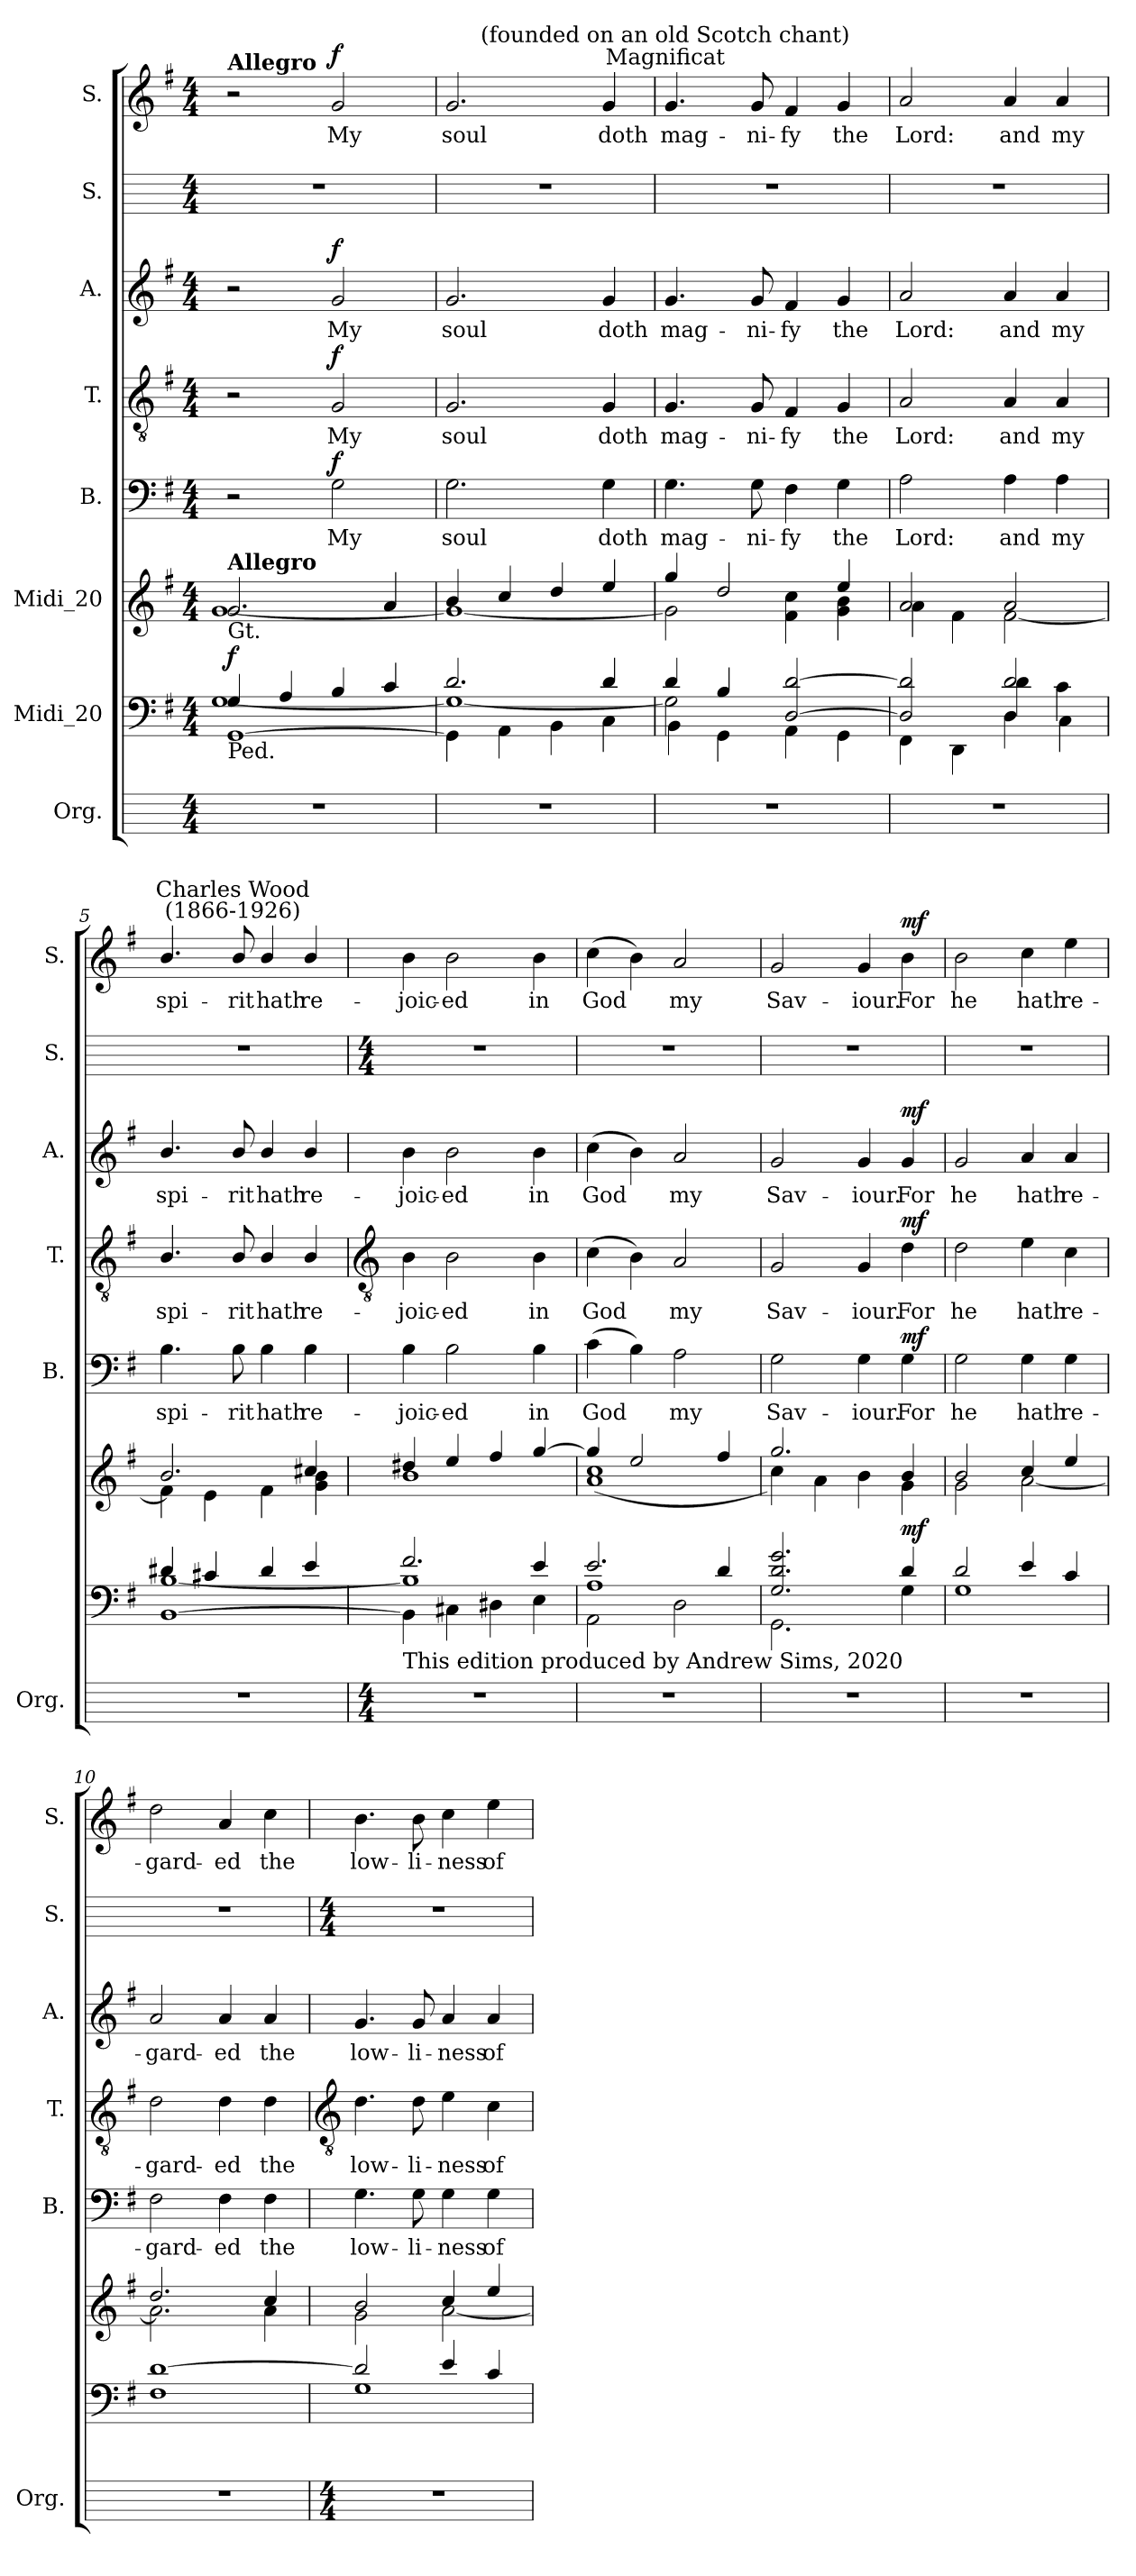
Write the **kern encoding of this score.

**kern	**kern	**dynam	**kern	**kern	**text	**dynam	**kern	**text	**dynam	**kern	**text	**dynam	**kern	**kern	**text	**dynam
*part8	*part7	*part7	*part6	*part5	*part5	*part5	*part4	*part4	*part4	*part3	*part3	*part3	*part2	*part1	*part1	*part1
*staff8	*staff7	*staff7	*staff6	*staff5	*staff5	*staff5	*staff4	*staff4	*staff4	*staff3	*staff3	*staff3	*staff2	*staff1	*staff1	*staff1
*I"Org.	*I"Midi_20	*	*I"Midi_20	*I"B.	*	*	*I"T.	*	*	*I"A.	*	*	*I"S.	*I"S.	*	*
*I'Org.	*	*	*	*I'B.	*	*	*I'T.	*	*	*I'A.	*	*	*I'S.	*I'S.	*	*
*	*clefF4	*	*clefG2	*clefF4	*	*	*clefGv2	*	*	*clefG2	*	*	*	*clefG2	*	*
*	*k[f#]	*	*k[f#]	*k[f#]	*	*	*k[f#]	*	*	*k[f#]	*	*	*	*k[f#]	*	*
*	*G:	*	*G:	*G:	*	*	*G:	*	*	*G:	*	*	*	*G:	*	*
*M4/4	*M4/4	*	*M4/4	*M4/4	*	*	*M4/4	*	*	*M4/4	*	*	*M4/4	*M4/4	*	*
=1	=1	=1	=1	=1	=1	=1	=1	=1	=1	=1	=1	=1	=1	=1	=1	=1
*	*^	*	*^	*	*	*	*	*	*	*	*	*	*	*	*	*
*	*	*^	*	*	*	*	*	*	*	*	*	*	*	*	*	*	*	*
!	!	!	!	!	!	!	!	!	!	!	!	!	!	!	!	!	!LO:TX:a:B:t=Allegro	!	!
!	!	!	!	!	!LO:TX:a:B:t=Allegro	!	!	!	!	!	!	!	!	!	!	!	!	!	!
!	!LO:TX:b:t=Ped.	!	!	!	!	!	!	!	!	!	!	!	!	!	!	!	!	!	!
!	!LO:TX:a:t=Gt.	!	!	!	!	!	!	!	!	!	!	!	!	!	!	!	!	!	!
!	!	!	!	!LO:DY:a	!	!	!	!	!	!	!	!	!	!	!	!	!	!	!
1r	4G/	[1G\	[1GG\	f	2.g/	[1g\	2r	.	.	2r	.	.	2r	.	.	1r	2r	.	.
.	4A/	.	.	.	.	.	.	.	.	.	.	.	.	.	.	.	.	.	.
!	!	!	!	!	!	!	!	!LO:LY:b	!LO:DY:b	!	!LO:LY:b	!LO:DY:b	!	!LO:LY:b	!LO:DY:b	!	!	!LO:LY:b	!LO:DY:b
.	4B/	.	.	.	.	.	2G	My	f	2G	My	f	2g	My	f	.	2g	My	f
.	4c/	.	.	.	4a/	.	.	.	.	.	.	.	.	.	.	.	.	.	.
=2	=2	=2	=2	=2	=2	=2	=2	=2	=2	=2	=2	=2	=2	=2	=2	=2	=2	=2	=2
!	!	!	!	!	!	!	!	!LO:LY:b	!	!	!LO:LY:b	!	!	!LO:LY:b	!	!	!	!LO:LY:b	!
1r	2.d/	1G\_	4GG\]	.	4b/	1g\_	2.G	soul	.	2.G	soul	.	2.g	soul	.	1r	2.g	soul	.
.	.	.	4AA\	.	4cc/	.	.	.	.	.	.	.	.	.	.	.	.	.	.
.	.	.	4BB\	.	4dd/	.	.	.	.	.	.	.	.	.	.	.	.	.	.
!	!	!	!	!	!	!	!	!LO:LY:b	!	!	!LO:LY:b	!	!	!LO:LY:b	!	!	!	!LO:LY:b	!
.	4d/	.	4C\	.	4ee/	.	4G	doth	.	4G	doth	.	4g	doth	.	.	4g	doth	.
=3	=3	=3	=3	=3	=3	=3	=3	=3	=3	=3	=3	=3	=3	=3	=3	=3	=3	=3	=3
!	!	!	!	!	!	!	!	!	!	!	!	!	!	!	!	!	!LO:TX:a:cj:t=Magnificat	!	!
!	!	!	!	!	!	!	!	!	!	!	!	!	!	!	!	!	!LO:TX:a:cj:t=(founded on an old Scotch chant)	!	!
!	!	!	!	!	!	!	!	!LO:LY:b	!	!	!LO:LY:b	!	!	!LO:LY:b	!	!	!	!LO:LY:b	!
1r	4d/	2G\]	4BB\	.	4gg/	2g\]	4.G	mag-	.	4.G	mag-	.	4.g	mag-	.	1r	4.g	mag-	.
.	4B/	.	4GG\	.	2dd/	.	.	.	.	.	.	.	.	.	.	.	.	.	.
!	!	!	!	!	!	!	!	!LO:LY:b	!	!	!LO:LY:b	!	!	!LO:LY:b	!	!	!	!LO:LY:b	!
.	.	.	.	.	.	.	8G	-ni-	.	8G	-ni-	.	8g	-ni-	.	.	8g	-ni-	.
!	!	!	!	!	!	!	!	!LO:LY:b	!	!	!LO:LY:b	!	!	!LO:LY:b	!	!	!	!LO:LY:b	!
.	[2D/ [2d/	2ryy	4AA\	.	.	4f#\ 4cc\	4F#	-fy	.	4F#	-fy	.	4f#	-fy	.	.	4f#	-fy	.
!	!	!	!	!	!	!	!	!LO:LY:b	!	!	!LO:LY:b	!	!	!LO:LY:b	!	!	!	!LO:LY:b	!
.	.	.	4GG\	.	4ee/	4g\ 4b\	4G	the	.	4G	the	.	4g	the	.	.	4g	the	.
=4	=4	=4	=4	=4	=4	=4	=4	=4	=4	=4	=4	=4	=4	=4	=4	=4	=4	=4	=4
!	!	!	!	!	!	!	!	!LO:LY:b	!	!	!LO:LY:b	!	!	!LO:LY:b	!	!	!	!LO:LY:b	!
1r	2D/] 2d/]	2ryy	4FF#\	.	2a/	4a\	2A	Lord:	.	2A	Lord:	.	2a	Lord:	.	1r	2a	Lord:	.
.	.	.	4DD\	.	.	4f#\	.	.	.	.	.	.	.	.	.	.	.	.	.
!	!	!	!	!	!	!	!	!LO:LY:b	!	!	!LO:LY:b	!	!	!LO:LY:b	!	!	!	!LO:LY:b	!
.	2d/	4d	4D\	.	2a/	[2f#\	4A	and	.	4A	and	.	4a	and	.	.	4a	and	.
!	!	!	!	!	!	!	!	!LO:LY:b	!	!	!LO:LY:b	!	!	!LO:LY:b	!	!	!	!LO:LY:b	!
.	.	4c	4C\	.	.	.	4A	my	.	4A	my	.	4a	my	.	.	4a	my	.
=5	=5	=5	=5	=5	=5	=5	=5	=5	=5	=5	=5	=5	=5	=5	=5	=5	=5	=5	=5
!	!	!	!	!	!	!	!	!LO:LY:b	!	!	!LO:LY:b	!	!	!LO:LY:b	!	!	!	!LO:LY:b	!
1r	4d#X/	[1B\	[1BB\	.	2.b/	4f#\]	4.B	spi-	.	4.B/	spi-	.	4.b/	spi-	.	1r	4.b/	spi-	.
.	4c#X/	.	.	.	.	4e\	.	.	.	.	.	.	.	.	.	.	.	.	.
!	!	!	!	!	!	!	!	!	!	!	!	!	!	!	!	!	!LO:TX:a:cj:t=Charles Wood\n(1866-1926)	!	!
!	!	!	!	!	!	!	!	!LO:LY:b	!	!	!LO:LY:b	!	!	!LO:LY:b	!	!	!	!LO:LY:b	!
.	.	.	.	.	.	.	8B	-rit	.	8B/	-rit	.	8b/	-rit	.	.	8b/	-rit	.
!	!	!	!	!	!	!	!	!LO:LY:b	!	!	!LO:LY:b	!	!	!LO:LY:b	!	!	!	!LO:LY:b	!
.	4d#/	.	.	.	.	4f#\	4B	hath	.	4B/	hath	.	4b/	hath	.	.	4b/	hath	.
!	!	!	!	!	!	!	!	!LO:LY:b	!	!	!LO:LY:b	!	!	!LO:LY:b	!	!	!	!LO:LY:b	!
.	4e/	.	.	.	4cc#X/	4g\ 4b\	4B	re-	.	4B/	re-	.	4b/	re-	.	.	4b/	re-	.
!!LO:LB:g=z
=6	=6	=6	=6	=6	=6	=6	=6	=6	=6	=6	=6	=6	=6	=6	=6	=6	=6	=6	=6
*	*	*	*	*	*	*	*	*	*	*clefGv2	*	*	*	*	*	*	*	*	*
*M4/4	*	*	*	*	*	*	*	*	*	*	*	*	*	*	*	*M4/4	*	*	*
!	!LO:TX:b:t=This edition produced by Andrew Sims, 2020	!	!	!	!	!	!	!	!	!	!	!	!	!	!	!	!	!	!
!	!	!	!	!	!	!	!	!LO:LY:b	!	!	!LO:LY:b	!	!	!LO:LY:b	!	!	!	!LO:LY:b	!
1r	2.f#/	1B\]	4BB\]	.	4dd#X/	1b\	4B	-joic-	.	4B	-joic-	.	4b	-joic-	.	1r	4b	-joic-	.
!	!	!	!	!	!	!	!	!LO:LY:b	!	!	!LO:LY:b	!	!	!LO:LY:b	!	!	!	!LO:LY:b	!
.	.	.	4C#X\	.	4ee/	.	2B	-ed	.	2B	-ed	.	2b	-ed	.	.	2b	-ed	.
.	.	.	4D#X\	.	4ff#/	.	.	.	.	.	.	.	.	.	.	.	.	.	.
!	!	!	!	!	!	!	!	!LO:LY:b	!	!	!LO:LY:b	!	!	!LO:LY:b	!	!	!	!LO:LY:b	!
.	4e/	.	4E\	.	[4gg/	.	4B	in	.	4B	in	.	4b	in	.	.	4b	in	.
=7	=7	=7	=7	=7	=7	=7	=7	=7	=7	=7	=7	=7	=7	=7	=7	=7	=7	=7	=7
!	!	!	!	!	!	!	!	!LO:LY:b	!	!	!LO:LY:b	!	!	!LO:LY:b	!	!	!	!LO:LY:b	!
1r	2.e/	1A\	2AA\	.	4gg/]	(<1a\ 1cc\	(>4c	God	.	(>4c	God	.	(>4cc	God	.	1r	(>4cc	God	.
.	.	.	.	.	2ee/	.	4B)	.	.	4B)	.	.	4b)	.	.	.	4b)	.	.
!	!	!	!	!	!	!	!	!LO:LY:b	!	!	!LO:LY:b	!	!	!LO:LY:b	!	!	!	!LO:LY:b	!
.	.	.	2D\	.	.	.	2A	my	.	2A	my	.	2a	my	.	.	2a	my	.
.	4d/	.	.	.	4ff#/	.	.	.	.	.	.	.	.	.	.	.	.	.	.
=8	=8	=8	=8	=8	=8	=8	=8	=8	=8	=8	=8	=8	=8	=8	=8	=8	=8	=8	=8
!	!	!	!	!	!	!	!	!LO:LY:b	!	!	!LO:LY:b	!	!	!LO:LY:b	!	!	!	!LO:LY:b	!
1r	2.G/ 2.d/ 2.g/	1ryy	2.GG\	.	2.gg/	4cc\)	2G	Sav-	.	2G	Sav-	.	2g	Sav-	.	1r	2g	Sav-	.
.	.	.	.	.	.	4a\	.	.	.	.	.	.	.	.	.	.	.	.	.
!	!	!	!	!	!	!	!	!LO:LY:b	!	!	!LO:LY:b	!	!	!LO:LY:b	!	!	!	!LO:LY:b	!
.	.	.	.	.	.	4b\	4G	-iour.	.	4G	-iour.	.	4g	-iour.	.	.	4g	-iour.	.
!	!	!	!	!LO:DY:a	!	!	!	!LO:LY:b	!LO:DY:a	!	!LO:LY:b	!LO:DY:a	!	!LO:LY:b	!LO:DY:a	!	!	!LO:LY:b	!LO:DY:a
.	4d/	.	4G\	mf	4b/	4g\	4G	For	mf	4d	For	mf	4g	For	mf	.	4b	For	mf
=9	=9	=9	=9	=9	=9	=9	=9	=9	=9	=9	=9	=9	=9	=9	=9	=9	=9	=9	=9
!	!	!	!	!	!	!	!	!LO:LY:b	!	!	!LO:LY:b	!	!	!LO:LY:b	!	!	!	!LO:LY:b	!
1r	2d/	1ryy	1G\	.	2b/	2g\	2G	he	.	2d	he	.	2g	he	.	1r	2b	he	.
!	!	!	!	!	!	!	!	!LO:LY:b	!	!	!LO:LY:b	!	!	!LO:LY:b	!	!	!	!LO:LY:b	!
.	4e/	.	.	.	4cc/	[2a\	4G	hath	.	4e	hath	.	4a	hath	.	.	4cc	hath	.
!	!	!	!	!	!	!	!	!LO:LY:b	!	!	!LO:LY:b	!	!	!LO:LY:b	!	!	!	!LO:LY:b	!
.	4c/	.	.	.	4ee/	.	4G	re-	.	4c	re-	.	4a	re-	.	.	4ee	re-	.
=10	=10	=10	=10	=10	=10	=10	=10	=10	=10	=10	=10	=10	=10	=10	=10	=10	=10	=10	=10
!	!	!	!	!	!	!	!	!LO:LY:b	!	!	!LO:LY:b	!	!	!LO:LY:b	!	!	!	!LO:LY:b	!
1r	[1d/	1ryy	1F#\	.	2.dd/	2.a\]	2F#	-gard-	.	2d	-gard-	.	2a	-gard-	.	1r	2dd	-gard-	.
!	!	!	!	!	!	!	!	!LO:LY:b	!	!	!LO:LY:b	!	!	!LO:LY:b	!	!	!	!LO:LY:b	!
.	.	.	.	.	.	.	4F#	-ed	.	4d	-ed	.	4a	-ed	.	.	4a	-ed	.
!	!	!	!	!	!	!	!	!LO:LY:b	!	!	!LO:LY:b	!	!	!LO:LY:b	!	!	!	!LO:LY:b	!
.	.	.	.	.	4cc/	4a\	4F#	the	.	4d	the	.	4a	the	.	.	4cc	the	.
!!LO:LB:g=z
=11	=11	=11	=11	=11	=11	=11	=11	=11	=11	=11	=11	=11	=11	=11	=11	=11	=11	=11	=11
*	*	*	*	*	*	*	*	*	*	*clefGv2	*	*	*	*	*	*	*	*	*
*M4/4	*	*	*	*	*	*	*	*	*	*	*	*	*	*	*	*M4/4	*	*	*
!	!	!	!	!	!	!	!	!LO:LY:b	!	!	!LO:LY:b	!	!	!LO:LY:b	!	!	!	!LO:LY:b	!
1r	2d/]	1ryy	1G\	.	2b/	2g\	4.G	low-	.	4.d	low-	.	4.g	low-	.	1r	4.b	low-	.
!	!	!	!	!	!	!	!	!LO:LY:b	!	!	!LO:LY:b	!	!	!LO:LY:b	!	!	!	!LO:LY:b	!
.	.	.	.	.	.	.	8G	-li-	.	8d	-li-	.	8g	-li-	.	.	8b	-li-	.
!	!	!	!	!	!	!	!	!LO:LY:b	!	!	!LO:LY:b	!	!	!LO:LY:b	!	!	!	!LO:LY:b	!
.	4e/	.	.	.	4cc/	[2a\	4G	-ness	.	4e	-ness	.	4a	-ness	.	.	4cc	-ness	.
!	!	!	!	!	!	!	!	!LO:LY:b	!	!	!LO:LY:b	!	!	!LO:LY:b	!	!	!	!LO:LY:b	!
.	4c/	.	.	.	4ee/	.	4G	of	.	4c	of	.	4a	of	.	.	4ee	of	.
*	*v	*v	*v	*	*	*	*	*	*	*	*	*	*	*	*	*	*	*	*
*	*	*	*v	*v	*	*	*	*	*	*	*	*	*	*	*	*	*
=	=	=	=	=	=	=	=	=	=	=	=	=	=	=	=	=
*-	*-	*-	*-	*-	*-	*-	*-	*-	*-	*-	*-	*-	*-	*-	*-	*-
